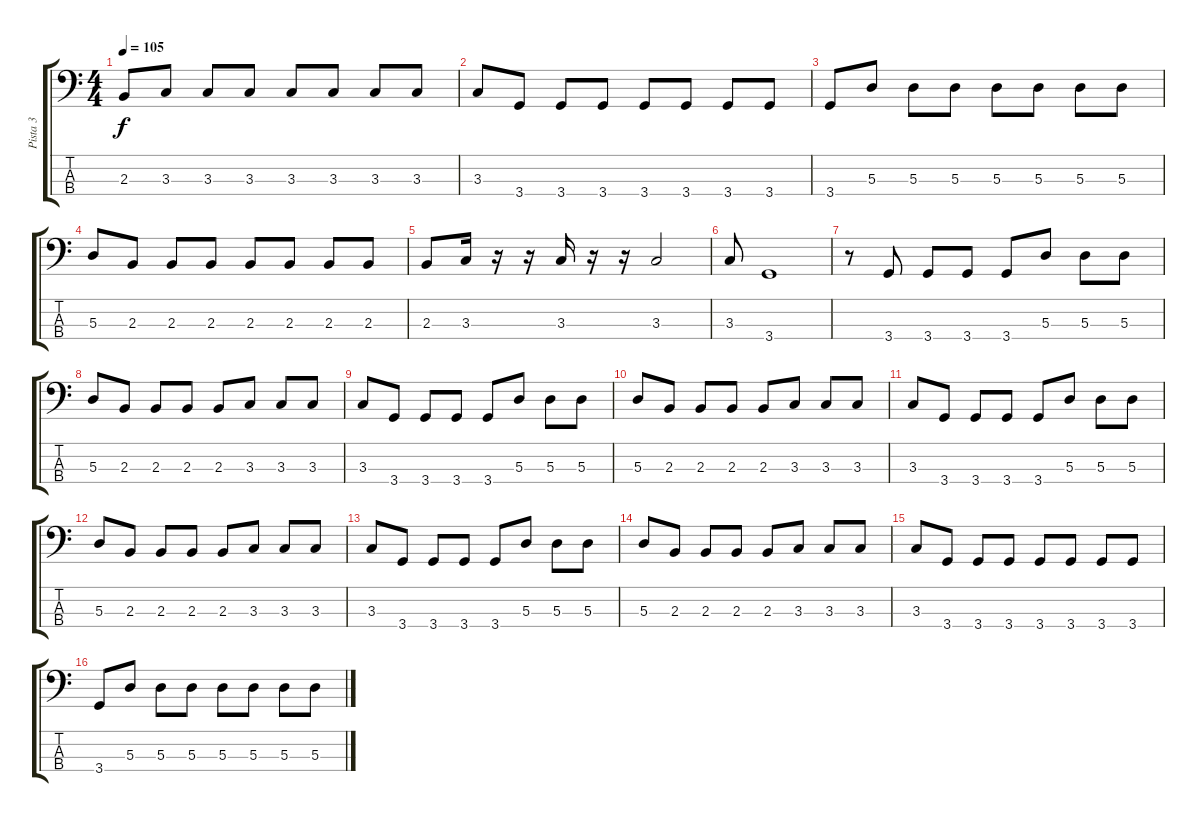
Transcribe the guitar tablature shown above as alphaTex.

\track ("Pista 3" "Pista 3") {instrument electricbasspick}
\staff {score tabs}
\tuning (G2 D2 A1 E1) {hide}
\ts (4 4)
\tempo 105
\clef f4
\ks c
2.3.8{dy f} 3.3.8 3.3.8 3.3.8 3.3.8 3.3.8 3.3.8 3.3.8 |
3.3.8 3.4.8 3.4.8 3.4.8 3.4.8 3.4.8 3.4.8 3.4.8 |
3.4.8 5.3.8 5.3.8 5.3.8 5.3.8 5.3.8 5.3.8 5.3.8 |
5.3.8 2.3.8 2.3.8 2.3.8 2.3.8 2.3.8 2.3.8 2.3.8 |
2.3.8 3.3.16 r.16 r.16 3.3.16 r.16 r.16 3.3.2 |
3.3.8 3.4.1 |
r.8 3.4.8 3.4.8 3.4.8 3.4.8 5.3.8 5.3.8 5.3.8 |
5.3.8 2.3.8 2.3.8 2.3.8 2.3.8 3.3.8 3.3.8 3.3.8 |
3.3.8 3.4.8 3.4.8 3.4.8 3.4.8 5.3.8 5.3.8 5.3.8 |
5.3.8 2.3.8 2.3.8 2.3.8 2.3.8 3.3.8 3.3.8 3.3.8 |
3.3.8 3.4.8 3.4.8 3.4.8 3.4.8 5.3.8 5.3.8 5.3.8 |
5.3.8 2.3.8 2.3.8 2.3.8 2.3.8 3.3.8 3.3.8 3.3.8 |
3.3.8 3.4.8 3.4.8 3.4.8 3.4.8 5.3.8 5.3.8 5.3.8 |
5.3.8 2.3.8 2.3.8 2.3.8 2.3.8 3.3.8 3.3.8 3.3.8 |
3.3.8 3.4.8 3.4.8 3.4.8 3.4.8 3.4.8 3.4.8 3.4.8 |
3.4.8 5.3.8 5.3.8 5.3.8 5.3.8 5.3.8 5.3.8 5.3.8
